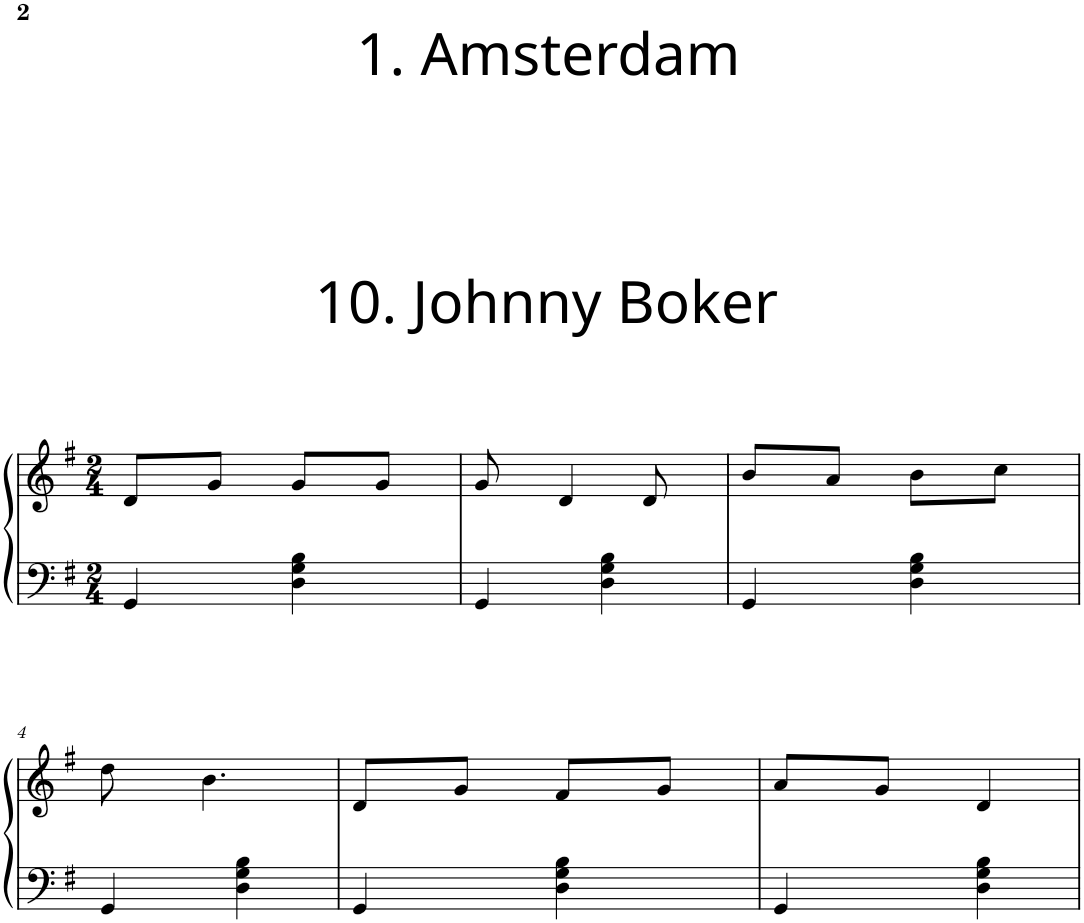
**kern	**kern
*part1	*part1
*staff2	*staff1
*I"Piano	*
*I'Pno	*
*clefF4	*clefG2
*k[f#]	*k[f#]
*M2/4	*M2/4
=1	=1
4GG/	8d/L
.	8g/J
4D\ 4G\ 4B\	8g/L
.	8g/J
=2	=2
4GG/	8g/
.	4d/
4D\ 4G\ 4B\	.
.	8d/
=3	=3
4GG/	8b/L
.	8a/J
4D\ 4G\ 4B\	8b\L
.	8cc\J
!!LO:LB:g=z
=4	=4
4GG/	8dd\
.	4.b\
4D\ 4G\ 4B\	.
=5	=5
4GG/	8d/L
.	8g/J
4D\ 4G\ 4B\	8f#/L
.	8g/J
=6	=6
4GG/	8a/L
.	8g/J
4D\ 4G\ 4B\	4d/
=	=
*-	*-
